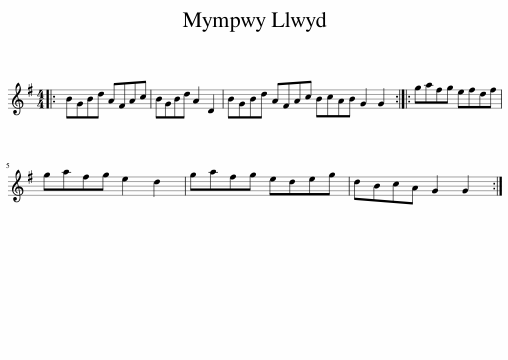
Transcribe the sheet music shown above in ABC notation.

X:1
L:1/8
M:4/4
I:linebreak $
K:G
V:1 treble
V:1
|: BGBd AFAc | BGBd A2 D2 | BGBd AFAc BcAB G2 G2 :: gafg efdf |$ gafg e2 d2 | %5
 gafg edeg | dBcA G2 G2 :| %7
